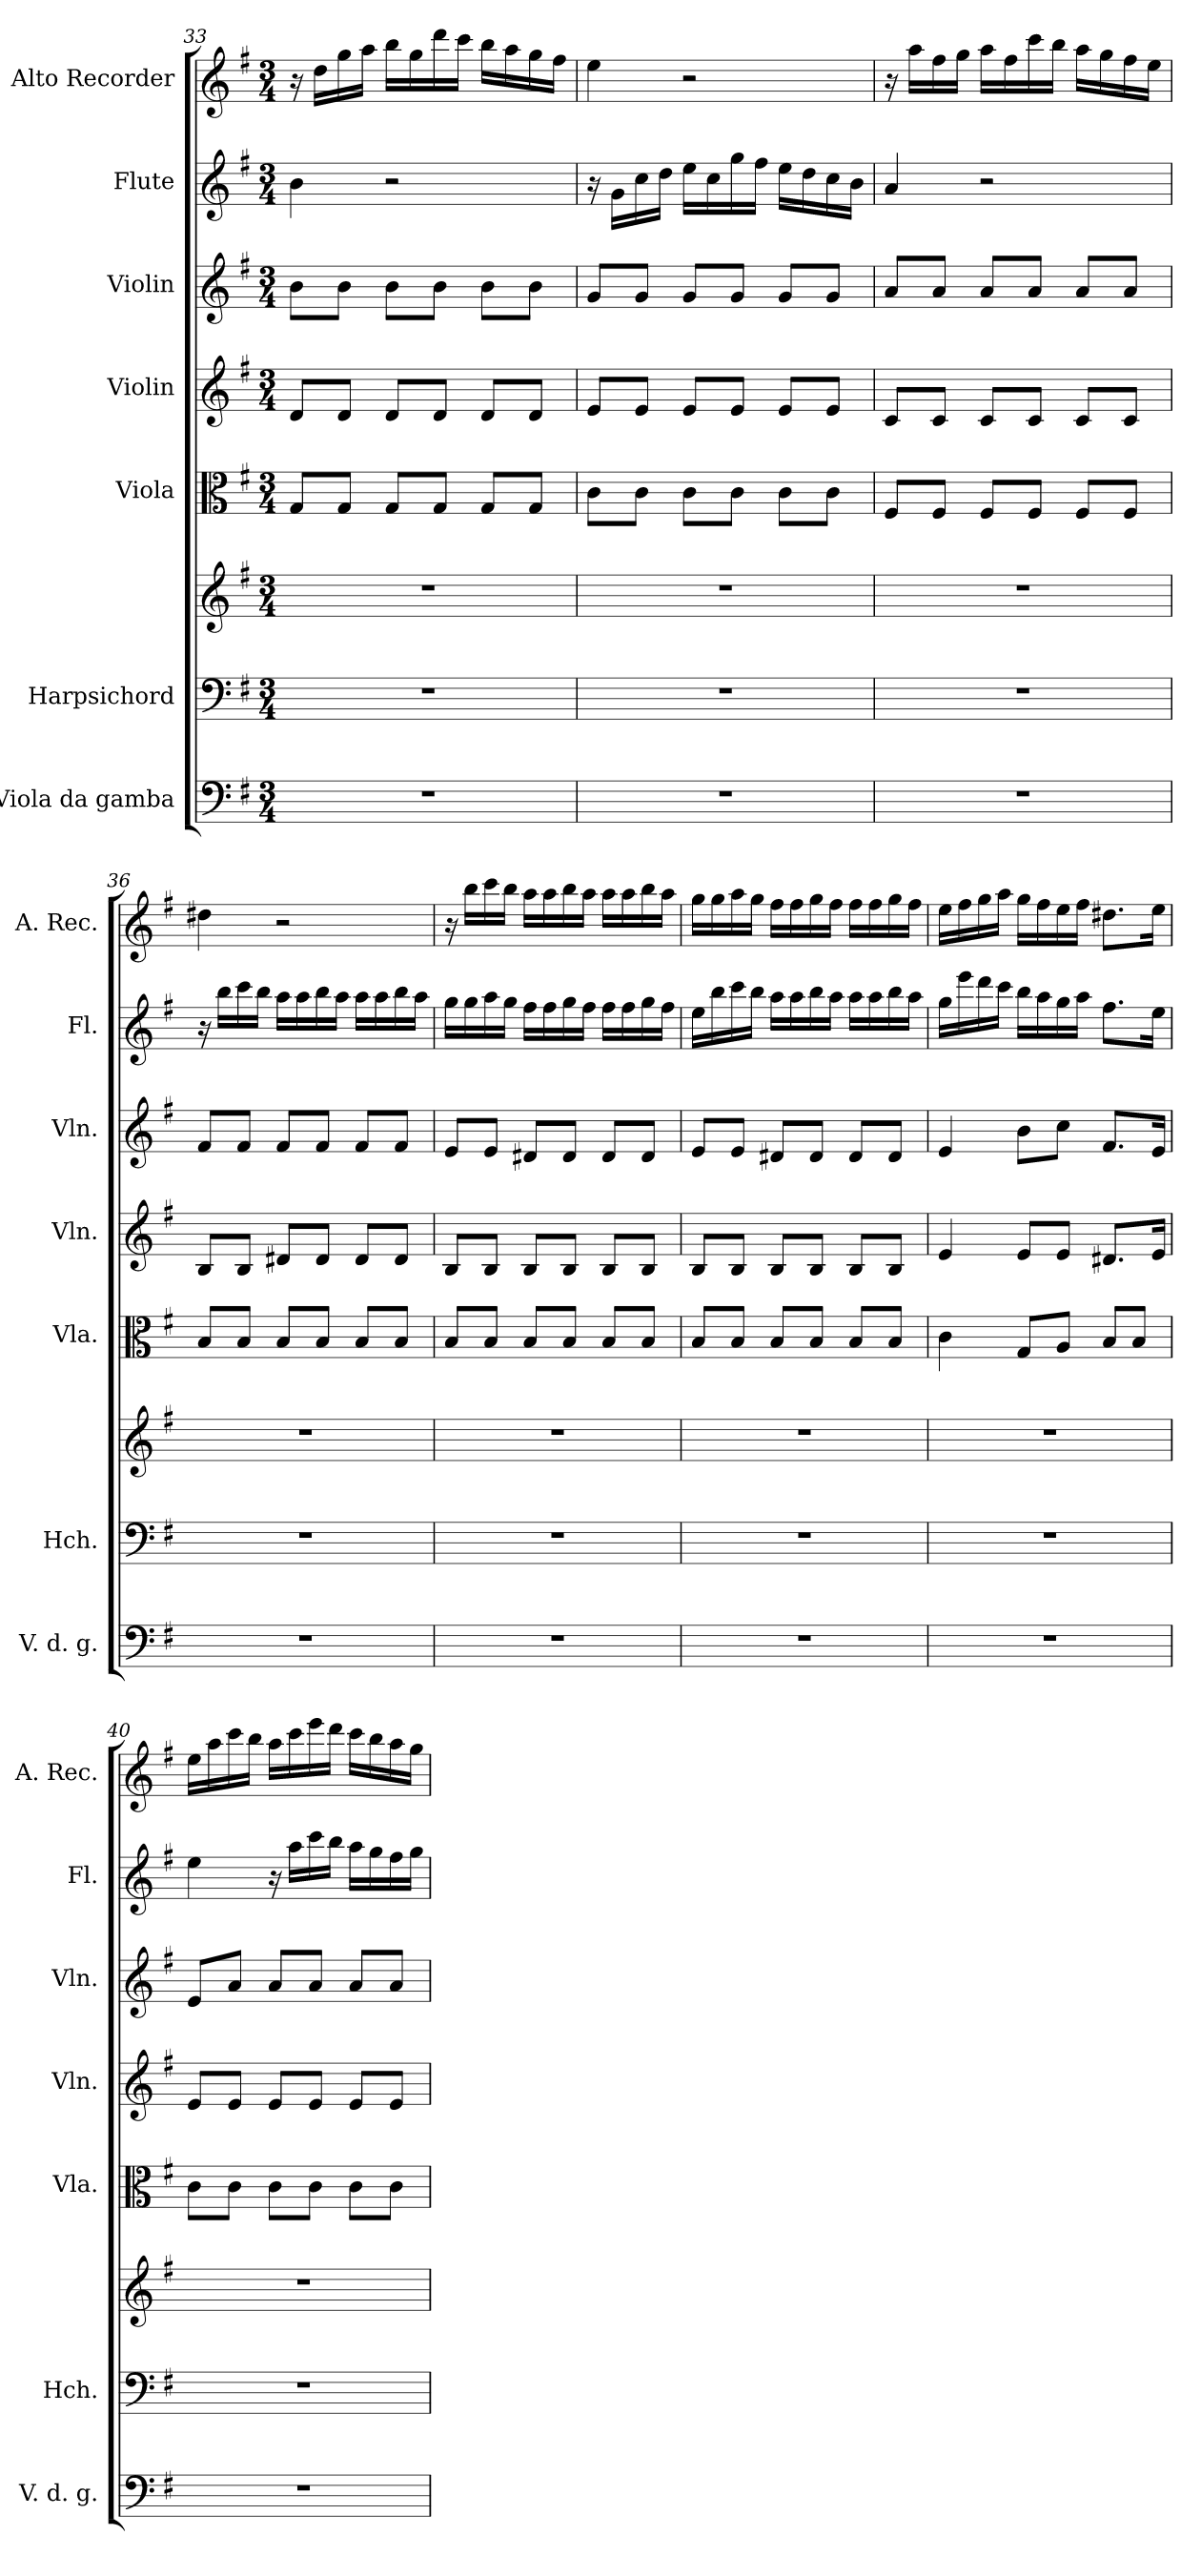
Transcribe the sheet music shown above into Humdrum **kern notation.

**kern	**kern	**kern	**kern	**kern	**kern	**kern	**kern
*part7	*part6	*part6	*part5	*part4	*part3	*part2	*part1
*staff8	*staff7	*staff6	*staff5	*staff4	*staff3	*staff2	*staff1
*I"Viola da gamba	*I"Harpsichord	*	*I"Viola	*I"Violin	*I"Violin	*I"Flute	*I"Alto Recorder
*I'V. d. g.	*I'Hch.	*	*I'Vla.	*I'Vln.	*I'Vln.	*I'Fl.	*I'A. Rec.
*clefF4	*clefF4	*clefG2	*clefC3	*clefG2	*clefG2	*clefG2	*clefG2
*k[f#]	*k[f#]	*k[f#]	*k[f#]	*k[f#]	*k[f#]	*k[f#]	*k[f#]
*G:	*G:	*G:	*G:	*G:	*G:	*G:	*G:
*M3/4	*M3/4	*M3/4	*M3/4	*M3/4	*M3/4	*M3/4	*M3/4
=33	=33	=33	=33	=33	=33	=33	=33
2.r	2.r	2.r	8G/L	8d/L	8b\L	4b\	16r
.	.	.	.	.	.	.	16dd\LL
.	.	.	8G/J	8d/J	8b\J	.	16gg\
.	.	.	.	.	.	.	16aa\JJ
.	.	.	8G/L	8d/L	8b\L	2r	16bb\LL
.	.	.	.	.	.	.	16gg\
.	.	.	8G/J	8d/J	8b\J	.	16ddd\
.	.	.	.	.	.	.	16ccc\JJ
.	.	.	8G/L	8d/L	8b\L	.	16bb\LL
.	.	.	.	.	.	.	16aa\
.	.	.	8G/J	8d/J	8b\J	.	16gg\
.	.	.	.	.	.	.	16ff#\JJ
=34	=34	=34	=34	=34	=34	=34	=34
2.r	2.r	2.r	8c\L	8e/L	8g/L	16r	4ee\
.	.	.	.	.	.	16g\LL	.
.	.	.	8c\J	8e/J	8g/J	16cc\	.
.	.	.	.	.	.	16dd\JJ	.
.	.	.	8c\L	8e/L	8g/L	16ee\LL	2r
.	.	.	.	.	.	16cc\	.
.	.	.	8c\J	8e/J	8g/J	16gg\	.
.	.	.	.	.	.	16ff#\JJ	.
.	.	.	8c\L	8e/L	8g/L	16ee\LL	.
.	.	.	.	.	.	16dd\	.
.	.	.	8c\J	8e/J	8g/J	16cc\	.
.	.	.	.	.	.	16b\JJ	.
!!LO:PB:g=z
=35	=35	=35	=35	=35	=35	=35	=35
2.r	2.r	2.r	8F#/L	8c/L	8a/L	4a/	16r
.	.	.	.	.	.	.	16aa\LL
.	.	.	8F#/J	8c/J	8a/J	.	16ff#\
.	.	.	.	.	.	.	16gg\JJ
.	.	.	8F#/L	8c/L	8a/L	2r	16aa\LL
.	.	.	.	.	.	.	16ff#\
.	.	.	8F#/J	8c/J	8a/J	.	16ccc\
.	.	.	.	.	.	.	16bb\JJ
.	.	.	8F#/L	8c/L	8a/L	.	16aa\LL
.	.	.	.	.	.	.	16gg\
.	.	.	8F#/J	8c/J	8a/J	.	16ff#\
.	.	.	.	.	.	.	16ee\JJ
=36	=36	=36	=36	=36	=36	=36	=36
2.r	2.r	2.r	8B/L	8B/L	8f#/L	16r	4dd#X\
.	.	.	.	.	.	16bb\LL	.
.	.	.	8B/J	8B/J	8f#/J	16ccc\	.
.	.	.	.	.	.	16bb\JJ	.
.	.	.	8B/L	8d#X/L	8f#/L	16aa\LL	2r
.	.	.	.	.	.	16aa\	.
.	.	.	8B/J	8d#/J	8f#/J	16bb\	.
.	.	.	.	.	.	16aa\JJ	.
.	.	.	8B/L	8d#/L	8f#/L	16aa\LL	.
.	.	.	.	.	.	16aa\	.
.	.	.	8B/J	8d#/J	8f#/J	16bb\	.
.	.	.	.	.	.	16aa\JJ	.
=37	=37	=37	=37	=37	=37	=37	=37
2.r	2.r	2.r	8B/L	8B/L	8e/L	16gg\LL	16r
.	.	.	.	.	.	16gg\	16bb\LL
.	.	.	8B/J	8B/J	8e/J	16aa\	16ccc\
.	.	.	.	.	.	16gg\JJ	16bb\JJ
.	.	.	8B/L	8B/L	8d#X/L	16ff#\LL	16aa\LL
.	.	.	.	.	.	16ff#\	16aa\
.	.	.	8B/J	8B/J	8d#/J	16gg\	16bb\
.	.	.	.	.	.	16ff#\JJ	16aa\JJ
.	.	.	8B/L	8B/L	8d#/L	16ff#\LL	16aa\LL
.	.	.	.	.	.	16ff#\	16aa\
.	.	.	8B/J	8B/J	8d#/J	16gg\	16bb\
.	.	.	.	.	.	16ff#\JJ	16aa\JJ
!!LO:PB:g=z
=38	=38	=38	=38	=38	=38	=38	=38
2.r	2.r	2.r	8B/L	8B/L	8e/L	16ee\LL	16gg\LL
.	.	.	.	.	.	16bb\	16gg\
.	.	.	8B/J	8B/J	8e/J	16ccc\	16aa\
.	.	.	.	.	.	16bb\JJ	16gg\JJ
.	.	.	8B/L	8B/L	8d#X/L	16aa\LL	16ff#\LL
.	.	.	.	.	.	16aa\	16ff#\
.	.	.	8B/J	8B/J	8d#/J	16bb\	16gg\
.	.	.	.	.	.	16aa\JJ	16ff#\JJ
.	.	.	8B/L	8B/L	8d#/L	16aa\LL	16ff#\LL
.	.	.	.	.	.	16aa\	16ff#\
.	.	.	8B/J	8B/J	8d#/J	16bb\	16gg\
.	.	.	.	.	.	16aa\JJ	16ff#\JJ
=39	=39	=39	=39	=39	=39	=39	=39
2.r	2.r	2.r	4c\	4e/	4e/	16gg\LL	16ee\LL
.	.	.	.	.	.	16eee\	16ff#\
.	.	.	.	.	.	16ddd\	16gg\
.	.	.	.	.	.	16ccc\JJ	16aa\JJ
.	.	.	8G/L	8e/L	8b\L	16bb\LL	16gg\LL
.	.	.	.	.	.	16aa\	16ff#\
.	.	.	8A/J	8e/J	8cc\J	16gg\	16ee\
.	.	.	.	.	.	16aa\JJ	16ff#\JJ
.	.	.	8B/L	8.d#X/L	8.f#/L	8.ff#\L	8.dd#X\L
.	.	.	8B/J	.	.	.	.
.	.	.	.	16e/Jk	16e/Jk	16ee\Jk	16ee\Jk
=40	=40	=40	=40	=40	=40	=40	=40
2.r	2.r	2.r	8c\L	8e/L	8e/L	4ee\	16ee\LL
.	.	.	.	.	.	.	16aa\
.	.	.	8c\J	8e/J	8a/J	.	16ccc\
.	.	.	.	.	.	.	16bb\JJ
.	.	.	8c\L	8e/L	8a/L	16r	16aa\LL
.	.	.	.	.	.	16aa\LL	16ccc\
.	.	.	8c\J	8e/J	8a/J	16ccc\	16eee\
.	.	.	.	.	.	16bb\JJ	16ddd\JJ
.	.	.	8c\L	8e/L	8a/L	16aa\LL	16ccc\LL
.	.	.	.	.	.	16gg\	16bb\
.	.	.	8c\J	8e/J	8a/J	16ff#\	16aa\
.	.	.	.	.	.	16gg\JJ	16gg\JJ
=	=	=	=	=	=	=	=
*-	*-	*-	*-	*-	*-	*-	*-
